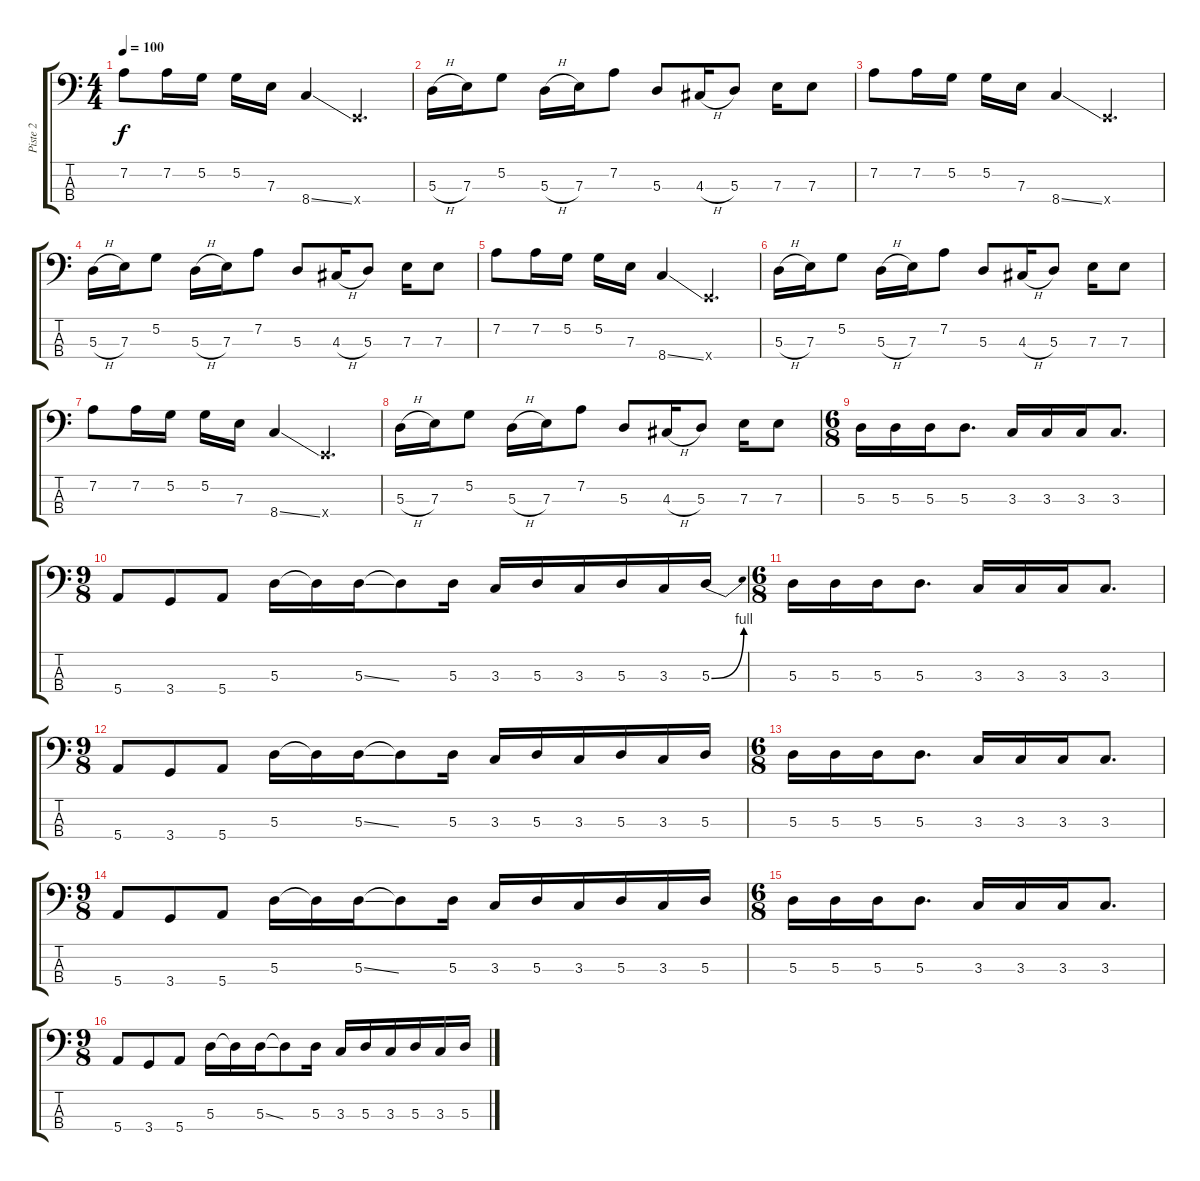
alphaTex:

\track ("Piste 2" "Piste 2") {instrument electricbasspick}
\staff {score tabs}
\tuning (G2 D2 A1 E1) {hide}
\ts (4 4)
\tempo 100
\clef f4
\ks c
7.2.8{dy f instrument electricbasspick} 7.2.16 5.2.16 5.2.16 7.3.16 8.4{ss}.4 0.4{x}.4{d} |
5.3{h}.16 7.3.16 5.2.8 5.3{h}.16 7.3.16 7.2.8 5.3.8 4.3{h}.16 5.3.8 7.3.16 7.3.8 |
7.2.8 7.2.16 5.2.16 5.2.16 7.3.16 8.4{ss}.4 0.4{x}.4{d} |
5.3{h}.16 7.3.16 5.2.8 5.3{h}.16 7.3.16 7.2.8 5.3.8 4.3{h}.16 5.3.8 7.3.16 7.3.8 |
7.2.8 7.2.16 5.2.16 5.2.16 7.3.16 8.4{ss}.4 0.4{x}.4{d} |
5.3{h}.16 7.3.16 5.2.8 5.3{h}.16 7.3.16 7.2.8 5.3.8 4.3{h}.16 5.3.8 7.3.16 7.3.8 |
7.2.8 7.2.16 5.2.16 5.2.16 7.3.16 8.4{ss}.4 0.4{x}.4{d} |
5.3{h}.16 7.3.16 5.2.8 5.3{h}.16 7.3.16 7.2.8 5.3.8 4.3{h}.16 5.3.8 7.3.16 7.3.8 |
\ts (6 8)
5.3.16{balance 16} 5.3.16 5.3.16 5.3.8{d} 3.3.16 3.3.16 3.3.16 3.3.8{d} |
\ts (9 8)
5.4.8 3.4.8 5.4.8 5.3.16 5.3{t}.16 5.3{ss}.16 5.3{t}.8 5.3.16 3.3.16 5.3.16 3.3.16 5.3.16 3.3.16 5.3{be (bend 0 0 60 4)}.16 |
\ts (6 8)
5.3.16 5.3.16 5.3.16 5.3.8{d} 3.3.16 3.3.16 3.3.16 3.3.8{d} |
\ts (9 8)
5.4.8 3.4.8 5.4.8 5.3.16 5.3{t}.16 5.3{ss}.16 5.3{t}.8 5.3.16 3.3.16 5.3.16 3.3.16 5.3.16 3.3.16 5.3.16 |
\ts (6 8)
5.3.16{balance 16} 5.3.16 5.3.16 5.3.8{d} 3.3.16 3.3.16 3.3.16 3.3.8{d} |
\ts (9 8)
5.4.8 3.4.8 5.4.8 5.3.16 5.3{t}.16 5.3{ss}.16 5.3{t}.8 5.3.16 3.3.16 5.3.16 3.3.16 5.3.16 3.3.16 5.3.16 |
\ts (6 8)
5.3.16{balance 16} 5.3.16 5.3.16 5.3.8{d} 3.3.16 3.3.16 3.3.16 3.3.8{d} |
\ts (9 8)
5.4.8 3.4.8 5.4.8 5.3.16 5.3{t}.16 5.3{ss}.16 5.3{t}.8 5.3.16 3.3.16 5.3.16 3.3.16 5.3.16 3.3.16 5.3.16
